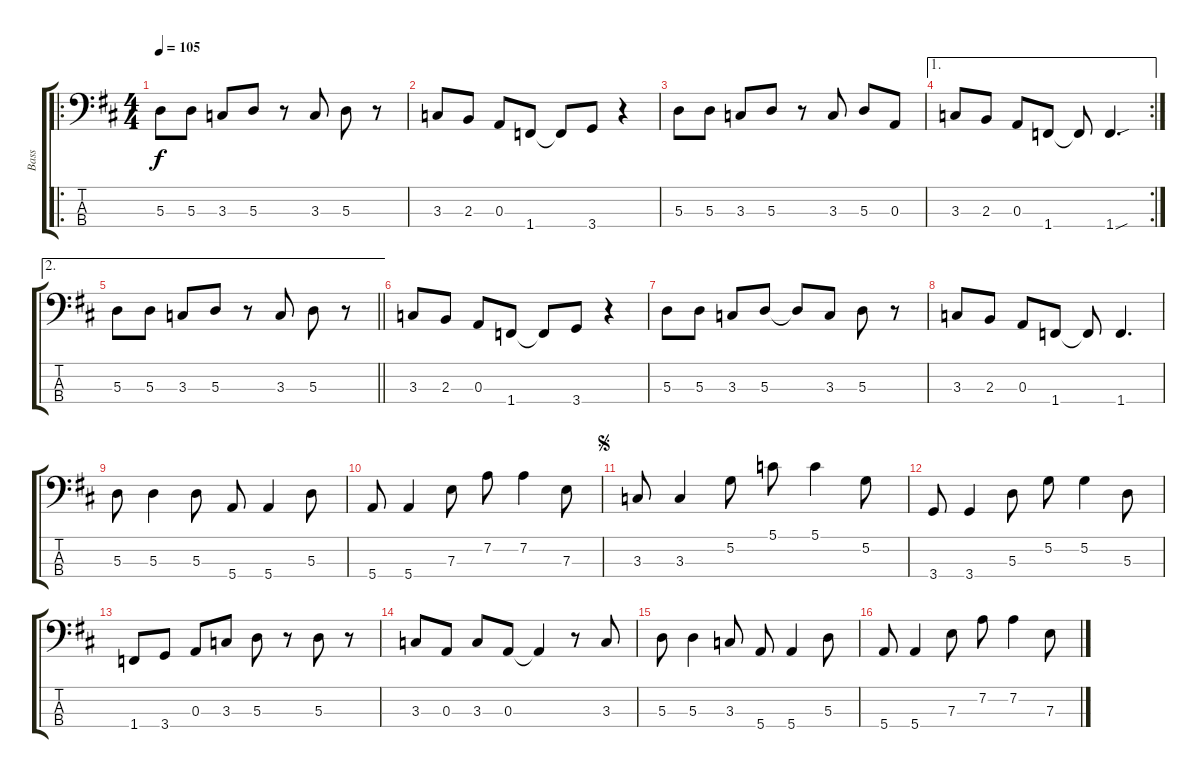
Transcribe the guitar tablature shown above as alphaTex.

\track ("Bass" "Bass") {instrument electricbassfinger}
\staff {score tabs}
\tuning (G2 D2 A1 E1) {hide}
\ro
\ts (4 4)
\tempo 105
\clef f4
\ks d
5.3.8{dy f instrument electricbassfinger} 5.3.8 3.3.8 5.3.8 r.8 3.3.8 5.3.8 r.8 |
3.3.8 2.3.8 0.3.8 1.4.8 1.4{t}.8 3.4.8 r.4 |
5.3.8 5.3.8 3.3.8 5.3.8 r.8 3.3.8 5.3.8 0.3.8 |
\ae 1
\rc 2
3.3.8 2.3.8 0.3.8 1.4.8 1.4{t}.8 1.4{sou}.4{d} |
\ae 2
\barLineRight lightlight
5.3.8 5.3.8 3.3.8 5.3.8 r.8 3.3.8 5.3.8 r.8 |
3.3.8 2.3.8 0.3.8 1.4.8 1.4{t}.8 3.4.8 r.4 |
5.3.8 5.3.8 3.3.8 5.3.8 5.3{t}.8 3.3.8 5.3.8 r.8 |
3.3.8 2.3.8 0.3.8 1.4.8 1.4{t}.8 1.4.4{d} |
5.3.8 5.3.4 5.3.8 5.4.8 5.4.4 5.3.8 |
5.4.8 5.4.4 7.3.8 7.2.8 7.2.4 7.3.8 |
\jump segno
3.3.8 3.3.4 5.2.8 5.1.8 5.1.4 5.2.8 |
3.4.8 3.4.4 5.3.8 5.2.8 5.2.4 5.3.8 |
1.4.8 3.4.8 0.3.8 3.3.8 5.3.8 r.8 5.3.8 r.8 |
3.3.8 0.3.8 3.3.8 0.3.8 0.3{t}.4 r.8 3.3.8 |
5.3.8 5.3.4 3.3.8 5.4.8 5.4.4 5.3.8 |
5.4.8 5.4.4 7.3.8 7.2.8 7.2.4 7.3.8
